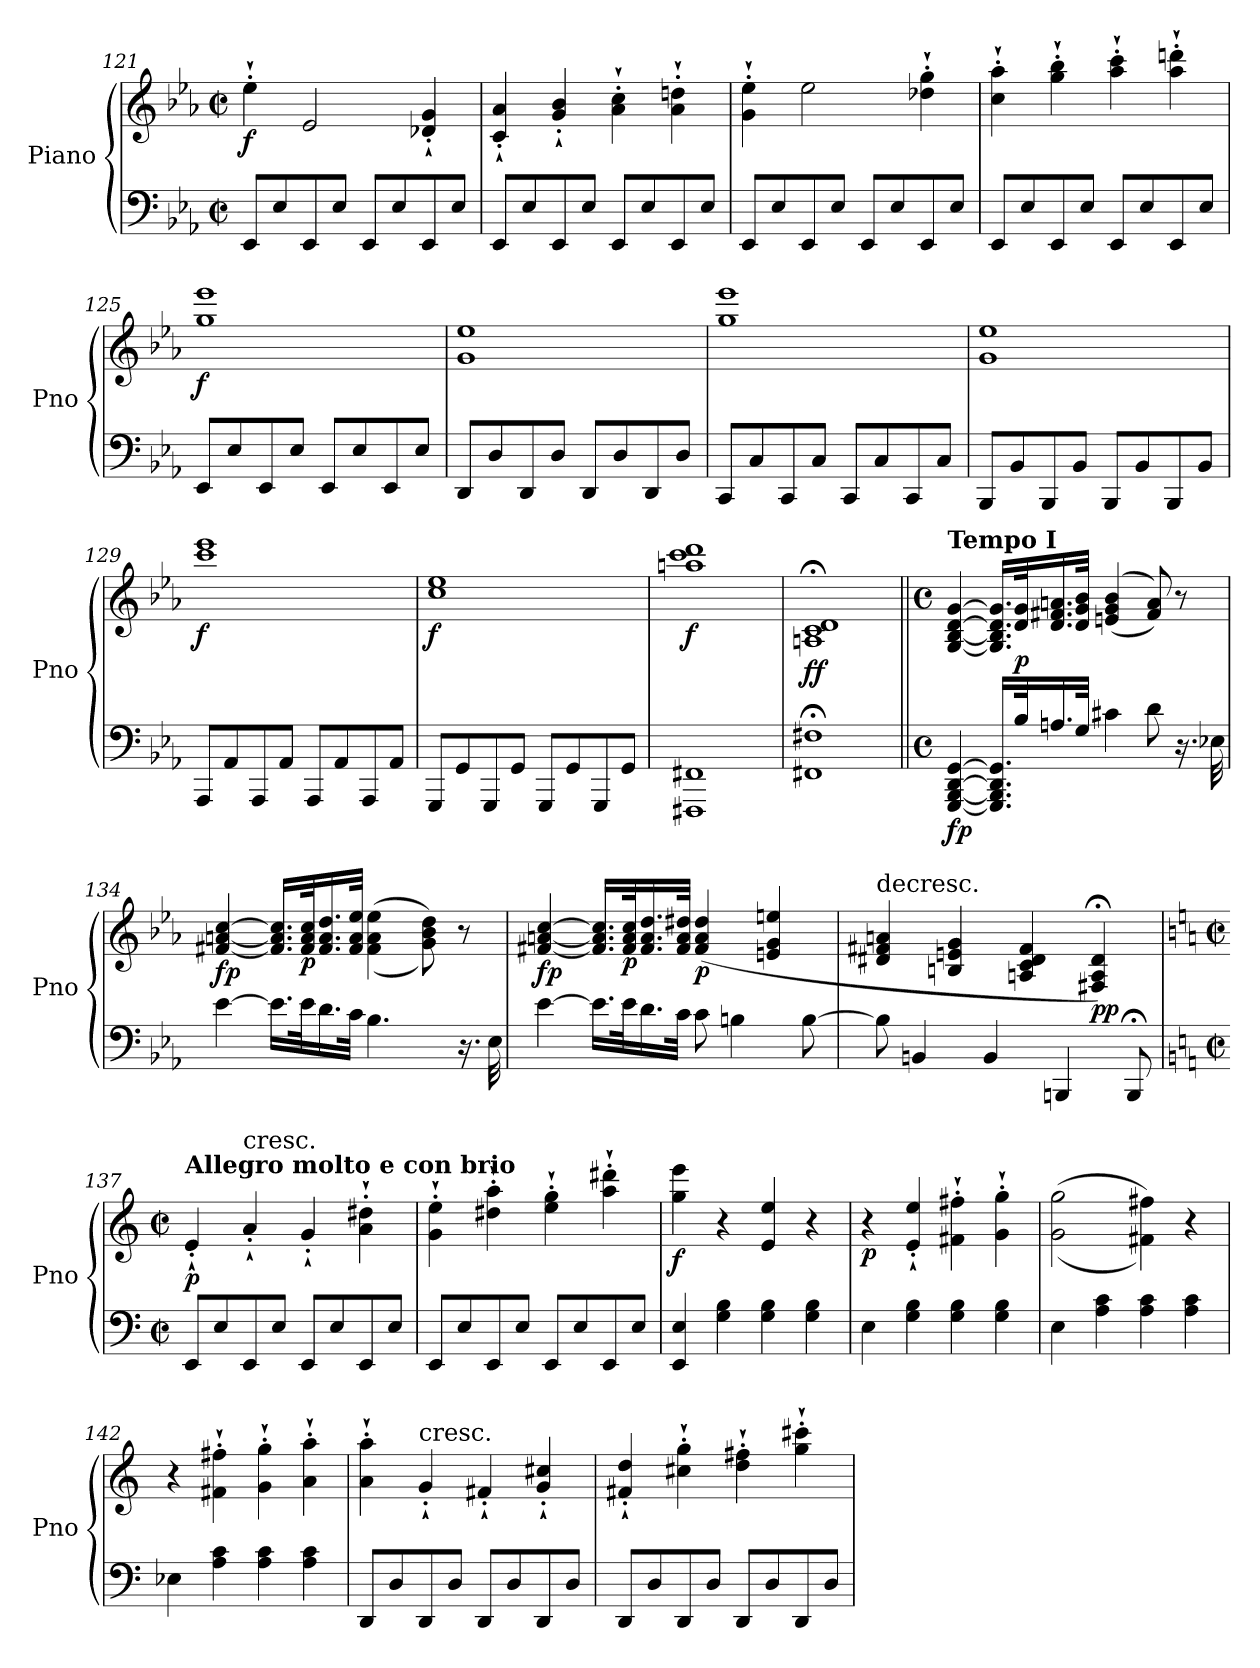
**kern	**kern	**dynam
*part1	*part1	*part1
*staff2	*staff1	*staff1/2
*I"Piano	*	*
*I'Pno	*	*
*clefF4	*clefG2	*
*k[b-e-a-]	*k[b-e-a-]	*
*E-:	*E-:	*
*M2/2	*M2/2	*
*met(c|)	*met(c|)	*
=121	=121	=121
!	!	!LO:DY:b
8EE-/L	4ee-'`\	f
8E-/	.	.
8EE-/	2e-/	.
8E-/J	.	.
8EE-/L	.	.
8E-/	.	.
8EE-/	4d-X/'` 4g/'`	.
8E-/J	.	.
=122	=122	=122
8EE-/L	4c/'` 4a-/'`	.
8E-/	.	.
8EE-/	4g/'` 4b-/'`	.
8E-/J	.	.
8EE-/L	4a-\'` 4cc\'`	.
8E-/	.	.
8EE-/	4a-\'` 4ddn\'`	.
8E-/J	.	.
=123	=123	=123
8EE-/L	4g\'` 4ee-\'`	.
8E-/	.	.
8EE-/	2ee-\	.
8E-/J	.	.
8EE-/L	.	.
8E-/	.	.
8EE-/	4dd-X\'` 4gg\'`	.
8E-/J	.	.
=124	=124	=124
8EE-/L	4cc\'` 4aa-\'`	.
8E-/	.	.
8EE-/	4gg\'` 4bb-\'`	.
8E-/J	.	.
8EE-/L	4aa-\'` 4ccc\'`	.
8E-/	.	.
8EE-/	4aa-\'` 4dddn\'`	.
8E-/J	.	.
=125	=125	=125
!	!	!LO:DY:b
8EE-/L	1gg 1eee-	f
8E-/	.	.
8EE-/	.	.
8E-/J	.	.
8EE-/L	.	.
8E-/	.	.
8EE-/	.	.
8E-/J	.	.
=126	=126	=126
8DD/L	1g 1ee-	.
8D/	.	.
8DD/	.	.
8D/J	.	.
8DD/L	.	.
8D/	.	.
8DD/	.	.
8D/J	.	.
=127	=127	=127
8CC/L	1gg 1eee-	.
8C/	.	.
8CC/	.	.
8C/J	.	.
8CC/L	.	.
8C/	.	.
8CC/	.	.
8C/J	.	.
=128	=128	=128
8BBB-/L	1g 1ee-	.
8BB-/	.	.
8BBB-/	.	.
8BB-/J	.	.
8BBB-/L	.	.
8BB-/	.	.
8BBB-/	.	.
8BB-/J	.	.
=129	=129	=129
!	!	!LO:DY:b
8AAA-/L	1ccc 1eee-	f
8AA-/	.	.
8AAA-/	.	.
8AA-/J	.	.
8AAA-/L	.	.
8AA-/	.	.
8AAA-/	.	.
8AA-/J	.	.
=130	=130	=130
!	!	!LO:DY:b
8GGG/L	1cc 1ee-	f
8GG/	.	.
8GGG/	.	.
8GG/J	.	.
8GGG/L	.	.
8GG/	.	.
8GGG/	.	.
8GG/J	.	.
=131	=131	=131
!	!	!LO:DY:b
1FFF#X 1FF#X	1aan 1ccc 1ddd	f
=132	=132	=132
!	!	!LO:DY:b
1FF#X; 1F#X;	1An;< 1c;< 1d;<	ff
=133||	=133||	=133||
*M4/4	*M4/4	*
*met(c)	*met(c)	*
!	!LO:TX:a:B:t=Tempo I	!
!	!	!LO:DY:b=2
[4GGG/ [4BBB-/ [4DD/ [4GG/	[4G/ [4B-/ [4d/ [4g/	fp
16.GGG/] 16.BBB-/] 16.DD/] 16.GG/]LL	16.G/] 16.B-/] 16.d/] 16.g/]LL	.
!	!	!LO:DY:b
32B-/K	32d/ 32g/K	p
16.An/	16.d/ 16.f#X/ 16.an/	.
32G/JJk	32d/ 32g/ 32b-/JJk	.
4c#X\	(<(<4en/ 4g/ 4b-/	.
8d\	8f#/ 8a/))	.
16.r	8r	.
32E-X\	.	.
=134	=134	=134
!	!	!LO:DY:b
[4e-\	[4f#X/ [4an/ [4cc/	fp
16.e-\LL]	16.f#/] 16.a/] 16.cc/]LL	.
!	!	!LO:DY:b
32e-\K	32f#/ 32a/ 32cc/K	p
16.d\	16.f#/ 16.a/ 16.dd/	.
32c\JJk	32f#/ 32a/ 32ee-/JJk	.
4.B-\	(>(>4f#\ 4a\ 4ee-\	.
.	8g\ 8b-\ 8dd\))	.
16.r	8r	.
32E-\	.	.
=135	=135	=135
!	!	!LO:DY:b
[4e-\	[4f#X/ [4an/ [4cc/	fp
16.e-\LL]	16.f#/] 16.a/] 16.cc/]LL	.
!	!	!LO:DY:b
32e-\K	32f#/ 32a/ 32cc/K	p
16.d\	16.f#/ 16.a/ 16.dd/	.
32c\JJk	32f#/ 32a/ 32dd#X/JJk	.
!	!	!LO:DY:b
8c\	(>4f#/ 4a/ 4dd#/	p
4Bn\	.	.
.	4en/ 4g/ 4een/	.
[8B\	.	.
=136	=136	=136
!	!LO:TX:a:t=decresc.	!
8B\]	4d#X/ 4f#X/ 4an/	.
4BBn/	.	.
.	4Bn/ 4en/ 4g/	.
4BB/	.	.
.	4An/ 4c/ 4d#/ 4f#/	.
4BBBn/	.	.
!	!	!LO:DY:b
.	4F#X/;< 4A/;< 4d#/;<)	pp
8BBB;/	.	.
=137	=137	=137
*k[]	*k[]	*
*C:	*C:	*
*M2/2	*M2/2	*
*met(c|)	*met(c|)	*
!	!LO:TX:a:B:t=Allegro molto e con brio	!
!	!	!LO:DY:b
8EE/L	4e'`/	p
8E/	.	.
!	!LO:TX:a:t=cresc.	!
8EE/	4a'`/	.
8E/J	.	.
8EE/L	4g'`/	.
8E/	.	.
8EE/	4a\'` 4dd#X\'`	.
8E/J	.	.
=138	=138	=138
8EE/L	4g\'` 4ee\'`	.
8E/	.	.
8EE/	4dd#X\'` 4aa\'`	.
8E/J	.	.
8EE/L	4ee\'` 4gg\'`	.
8E/	.	.
8EE/	4aa\'` 4ddd#X\'`	.
8E/J	.	.
=139	=139	=139
!	!	!LO:DY:b
4EE/ 4E/	4gg\ 4eee\	f
4G\ 4B\	4r	.
4G\ 4B\	4e/ 4ee/	.
4G\ 4B\	4r	.
=140	=140	=140
!	!	!LO:DY:b
4E\	4r	p
4G\ 4B\	4e/'` 4ee/'`	.
4G\ 4B\	4f#X\'` 4ff#X\'`	.
4G\ 4B\	4g\'` 4gg\'`	.
=141	=141	=141
4E\	(>(>2g\ 2gg\	.
4A\ 4c\	.	.
4A\ 4c\	4f#X\ 4ff#X\))	.
4A\ 4c\	4r	.
=142	=142	=142
4E-X\	4r	.
4A\ 4c\	4f#X\'` 4ff#X\'`	.
4A\ 4c\	4g\'` 4gg\'`	.
4A\ 4c\	4a\'` 4aa\'`	.
=143	=143	=143
8DD/L	4a\'` 4aa\'`	.
8D/	.	.
!	!LO:TX:a:t=cresc.	!
8DD/	4g'`/	.
8D/J	.	.
8DD/L	4f#X'`/	.
8D/	.	.
8DD/	4g/'` 4cc#X/'`	.
8D/J	.	.
=144	=144	=144
8DD/L	4f#X/'` 4dd/'`	.
8D/	.	.
8DD/	4cc#X\'` 4gg\'`	.
8D/J	.	.
8DD/L	4dd\'` 4ff#X\'`	.
8D/	.	.
8DD/	4gg\'` 4ccc#X\'`	.
8D/J	.	.
=	=	=
*-	*-	*-
